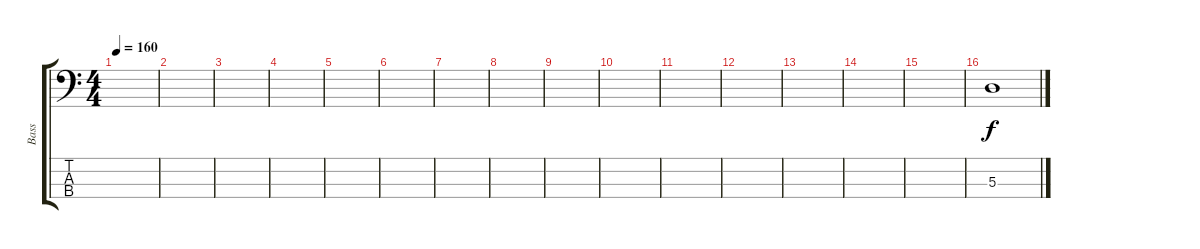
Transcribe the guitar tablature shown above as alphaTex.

\track ("Bass" "Bass") {instrument electricbassfinger}
\staff {score tabs}
\tuning (G2 D2 A1 D1) {hide}
\ts (4 4)
\tempo 160
\clef f4
\ks c
|
|
|
|
|
|
|
|
|
|
|
|
|
|
|
5.3.1
